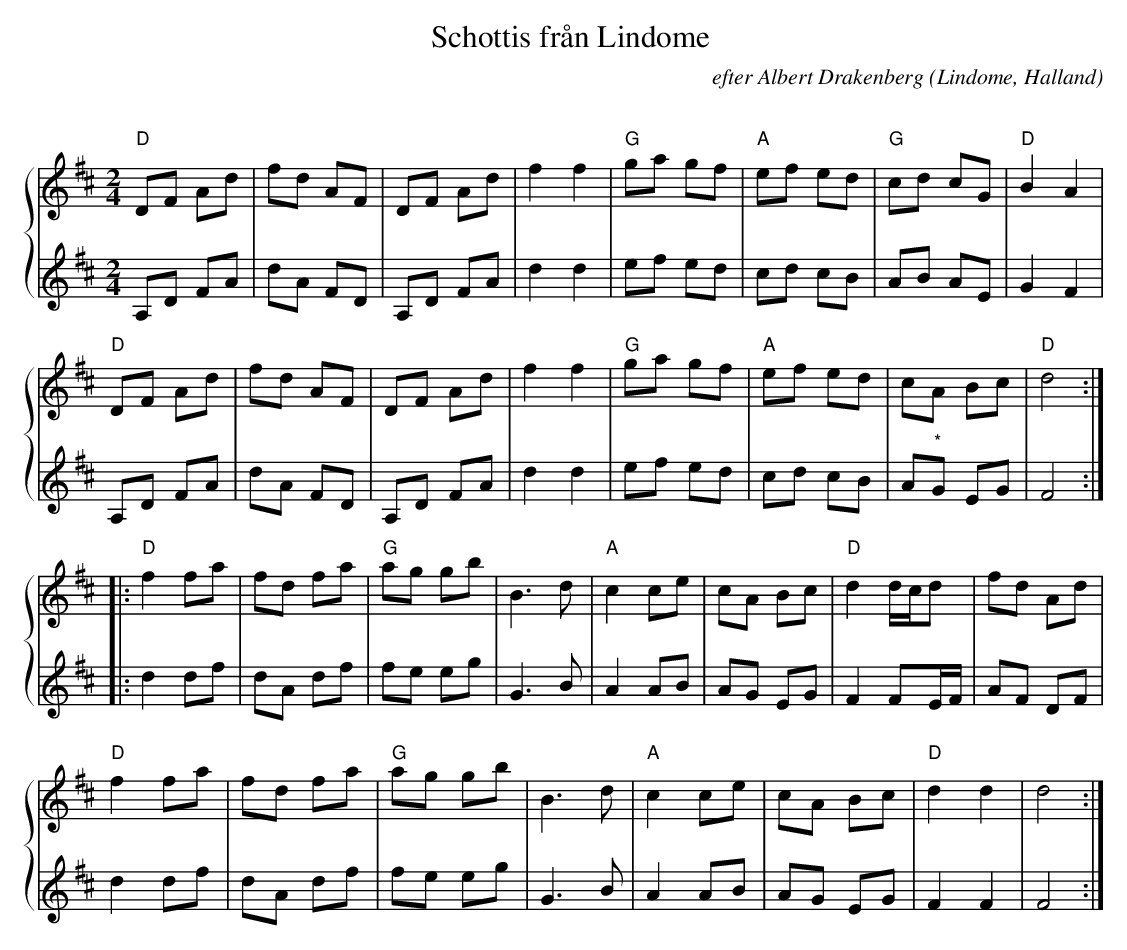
X:1
T:Schottis från Lindome
O:Lindome, Halland
C:efter Albert Drakenberg
%%score {1|2}
Q:140
M:2/4
L:1/8
K:D
V:1
"D"DF Ad | fd AF | DF Ad | f2 f2 | "G"ga gf | "A"ef ed | "G"cd cG | "D"B2 A2 |
"D"DF Ad | fd AF | DF Ad | f2 f2 | "G"ga gf | "A"ef ed | cA Bc | "D"d4 ::
"D"f2 fa | fd fa | "G"ag gb | B3 d | "A"c2 ce | cA Bc | "D"d2 d/c/d | fd Ad |
"D"f2 fa | fd fa | "G"ag gb | B3 d | "A"c2 ce | cA Bc | "D"d2 d2 | d4 :|
V:2
A,D FA | dA FD | A,D FA | d2 d2 | ef ed | cd cB |AB AE | G2 F2 |
A,D FA | dA FD | A,D FA | d2 d2 | ef ed | cd cB |A"*"G EG | F4 ::
d2 df  | dA df | fe eg | G3 B |A2 AB |AG EG| F2 FE/F/ | AF DF |
d2 df  | dA df | fe eg | G3 B |A2 AB |AG EG| F2 F2 | F4 :|
